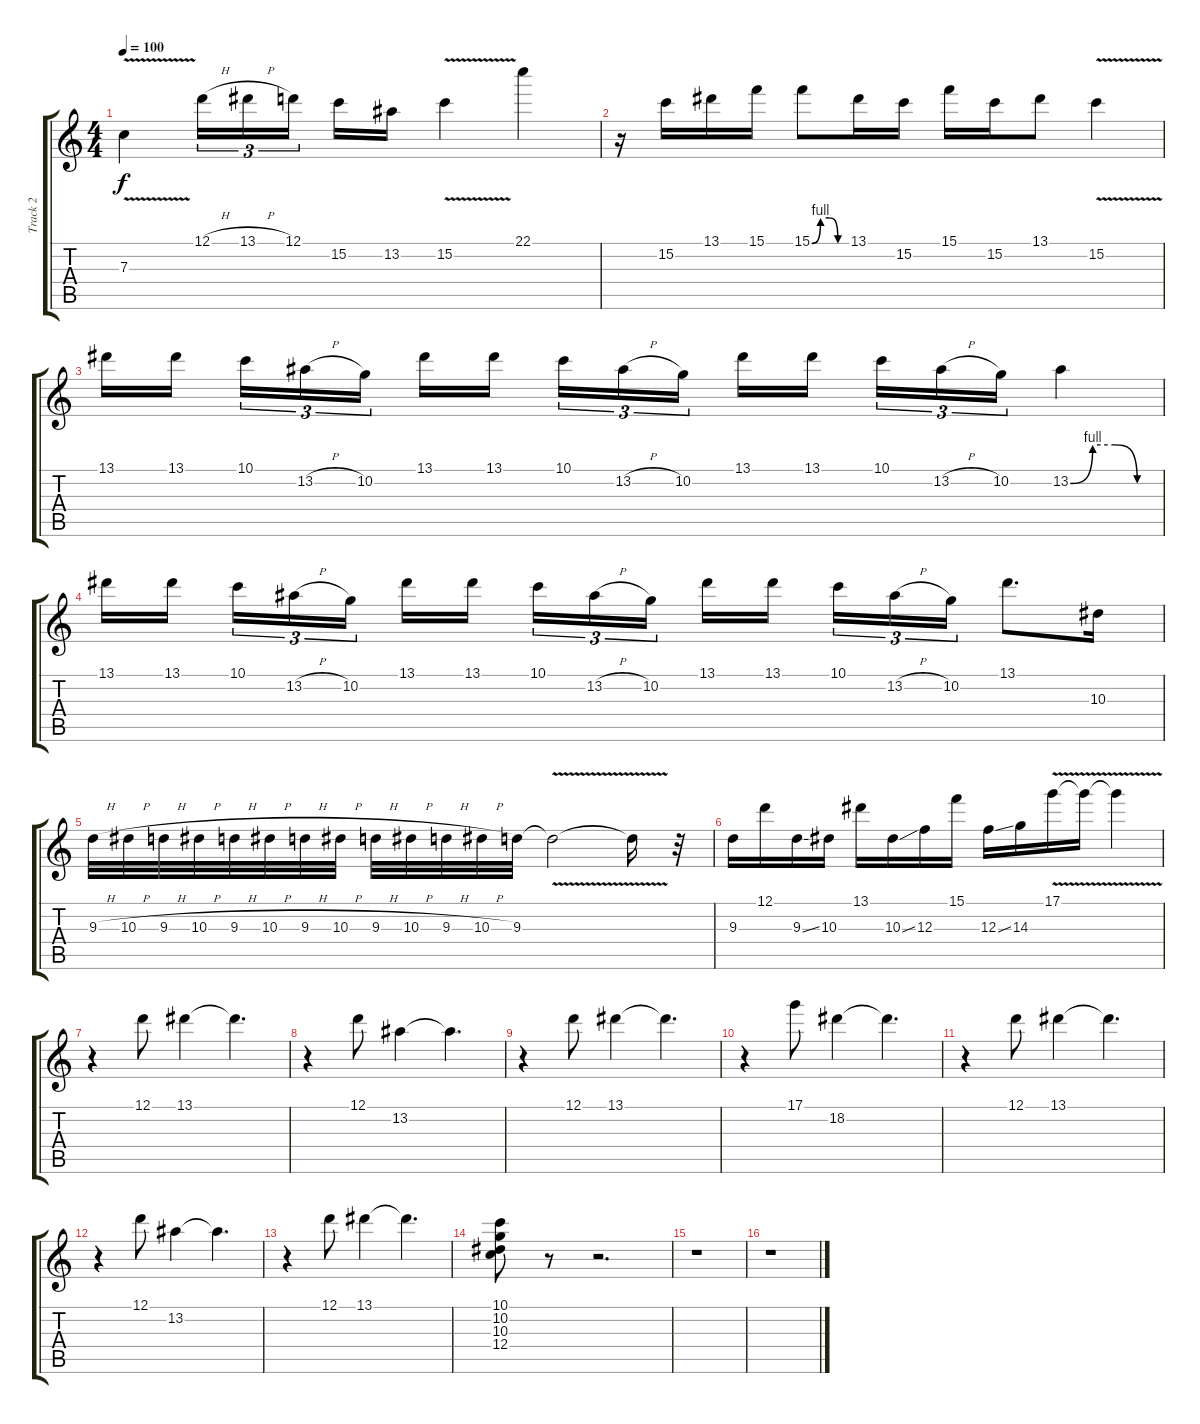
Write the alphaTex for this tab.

\track ("Track 2" "Track 2") {instrument electricguitarclean}
\staff {score tabs}
\tuning (D4 A3 F3 C3 G2 C2) {hide}
\ts (4 4)
\tempo 100
\clef g2
\ks c
7.3{v}.4{dy f} 12.1{h}.16{tu (3 2)} 13.1{h}.16{tu (3 2)} 12.1.16{tu (3 2)} 15.2.16 13.2.16 15.2{v}.4 22.1.4 |
r.16 15.2.16 13.1.16 15.1.16 15.1{be (custom 0 0 15 4 30 4 45 0 60 0)}.8 13.1.16 15.2.16 15.1.16 15.2.16 13.1.8 15.2{v}.4 |
13.1.16 13.1.16 10.1.16{tu (3 2)} 13.2{h}.16{tu (3 2)} 10.2.16{tu (3 2)} 13.1.16 13.1.16 10.1.16{tu (3 2)} 13.2{h}.16{tu (3 2)} 10.2.16{tu (3 2)} 13.1.16 13.1.16 10.1.16{tu (3 2)} 13.2{h}.16{tu (3 2)} 10.2.16{tu (3 2)} 13.2{be (custom 0 0 15 4 30 4 45 0 60 0)}.4 |
13.1.16 13.1.16 10.1.16{tu (3 2)} 13.2{h}.16{tu (3 2)} 10.2.16{tu (3 2)} 13.1.16 13.1.16 10.1.16{tu (3 2)} 13.2{h}.16{tu (3 2)} 10.2.16{tu (3 2)} 13.1.16 13.1.16 10.1.16{tu (3 2)} 13.2{h}.16{tu (3 2)} 10.2.16{tu (3 2)} 13.1.8{d} 10.3.16 |
9.3{h}.32 10.3{h}.32 9.3{h}.32 10.3{h}.32 9.3{h}.32 10.3{h}.32 9.3{h}.32 10.3{h}.32 9.3{h}.32 10.3{h}.32 9.3{h}.32 10.3{h}.32 9.3.32 9.3{v t}.2 9.3{v t}.16 r.32 |
9.3.16 12.1.16 9.3{ss}.16 10.3.16 13.1.16 10.3{ss}.16 12.3.16 15.1.16 12.3{ss}.16 14.3.16 17.1{v}.16 17.1{v t}.16 17.1{v t}.4 |
r.4 12.1.8 13.1.4 13.1{t}.4{d} |
r.4 12.1.8 13.2.4 13.2{t}.4{d} |
r.4 12.1.8 13.1.4 13.1{t}.4{d} |
r.4 17.1.8 18.2.4 18.2{t}.4{d} |
r.4 12.1.8 13.1.4 13.1{t}.4{d} |
r.4 12.1.8 13.2.4 13.2{t}.4{d} |
r.4 12.1.8 13.1.4 13.1{t}.4{d} |
(10.1 10.2 10.3 12.4).8 r.8 r.2{d} |
r.1 |
r.1
